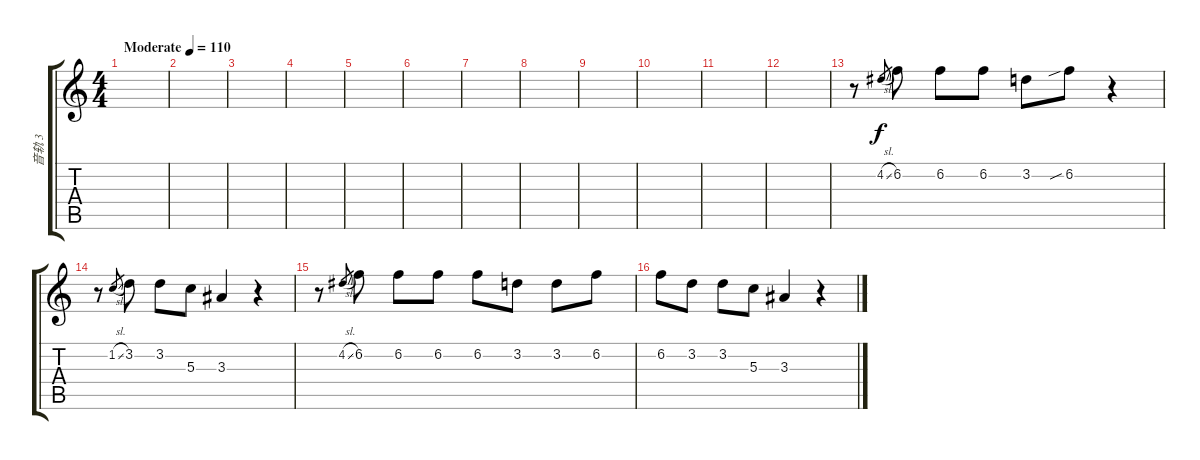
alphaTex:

\track ("音轨 3" "音轨 3") {instrument acousticguitarsteel}
\staff {score tabs}
\tuning (E4 B3 G3 D3 A2 E2) {hide}
\ts (4 4)
\tempo (110 "Moderate")
\clef g2
\ks c
|
|
|
|
|
|
|
|
|
|
|
|
r.8 4.2{sl}.8{gr} 6.2.8 6.2.8 6.2.8 3.2.8 6.2{sib}.8 r.4 |
r.8 1.2{sl}.8{gr} 3.2.8 3.2.8 5.3.8 3.3.4 r.4 |
r.8 4.2{sl}.8{gr} 6.2.8 6.2.8 6.2.8 6.2.8 3.2.8 3.2.8 6.2.8 |
6.2.8{txt " "} 3.2.8 3.2.8 5.3.8 3.3.4 r.4
